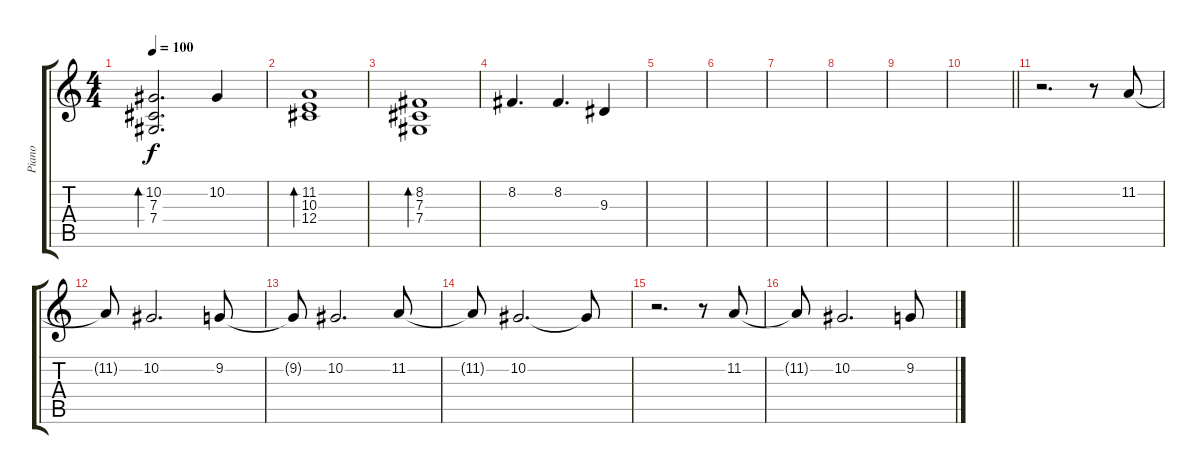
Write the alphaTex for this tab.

\track ("Piano" "Piano") {instrument acousticgrandpiano}
\staff {score tabs}
\tuning (Eb4 Bb3 Gb3 Db3 Ab2 Db2) {hide}
\ts (4 4)
\tempo 100
\clef g2
\ks c
(10.2 7.3 7.4).2{d bd 240 dy f} 10.2.4 |
(11.2 10.3 12.4).1{bd 240} |
(8.2 7.3 7.4).1{bd 240} |
8.2.4{d} 8.2.4{d} 9.3.4 |
|
|
|
|
|
\barLineRight lightlight
|
r.2{d} r.8 11.2.8 |
11.2{t}.8 10.2.2{d} 9.2.8 |
9.2{t}.8 10.2.2{d} 11.2.8 |
11.2{t}.8 10.2.2{d} 10.2{t}.8 |
r.2{d} r.8 11.2.8 |
11.2{t}.8 10.2.2{d} 9.2.8
